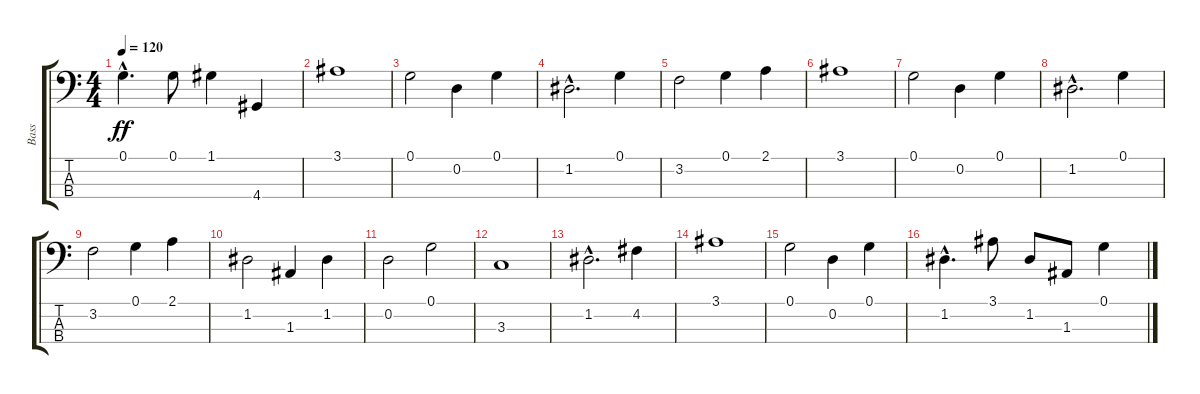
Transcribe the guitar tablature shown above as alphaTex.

\track ("Bass" "Bass") {instrument electricbassfinger}
\staff {score tabs}
\tuning (G2 D2 A1 E1) {hide}
\ts (4 4)
\tempo 120
\clef f4
\ks c
0.1{hac}.4{d dy ff} 0.1.8 1.1.4 4.4.4 |
3.1.1 |
0.1.2 0.2.4 0.1.4 |
1.2{hac}.2{d} 0.1.4 |
3.2.2 0.1.4 2.1.4 |
3.1.1 |
0.1.2 0.2.4 0.1.4 |
1.2{hac}.2{d} 0.1.4 |
3.2.2 0.1.4 2.1.4 |
1.2.2 1.3.4 1.2.4 |
0.2.2 0.1.2 |
3.3.1 |
1.2{hac}.2{d} 4.2.4 |
3.1.1 |
0.1.2 0.2.4 0.1.4 |
1.2{hac}.4{d} 3.1.8 1.2.8 1.3.8 0.1.4
